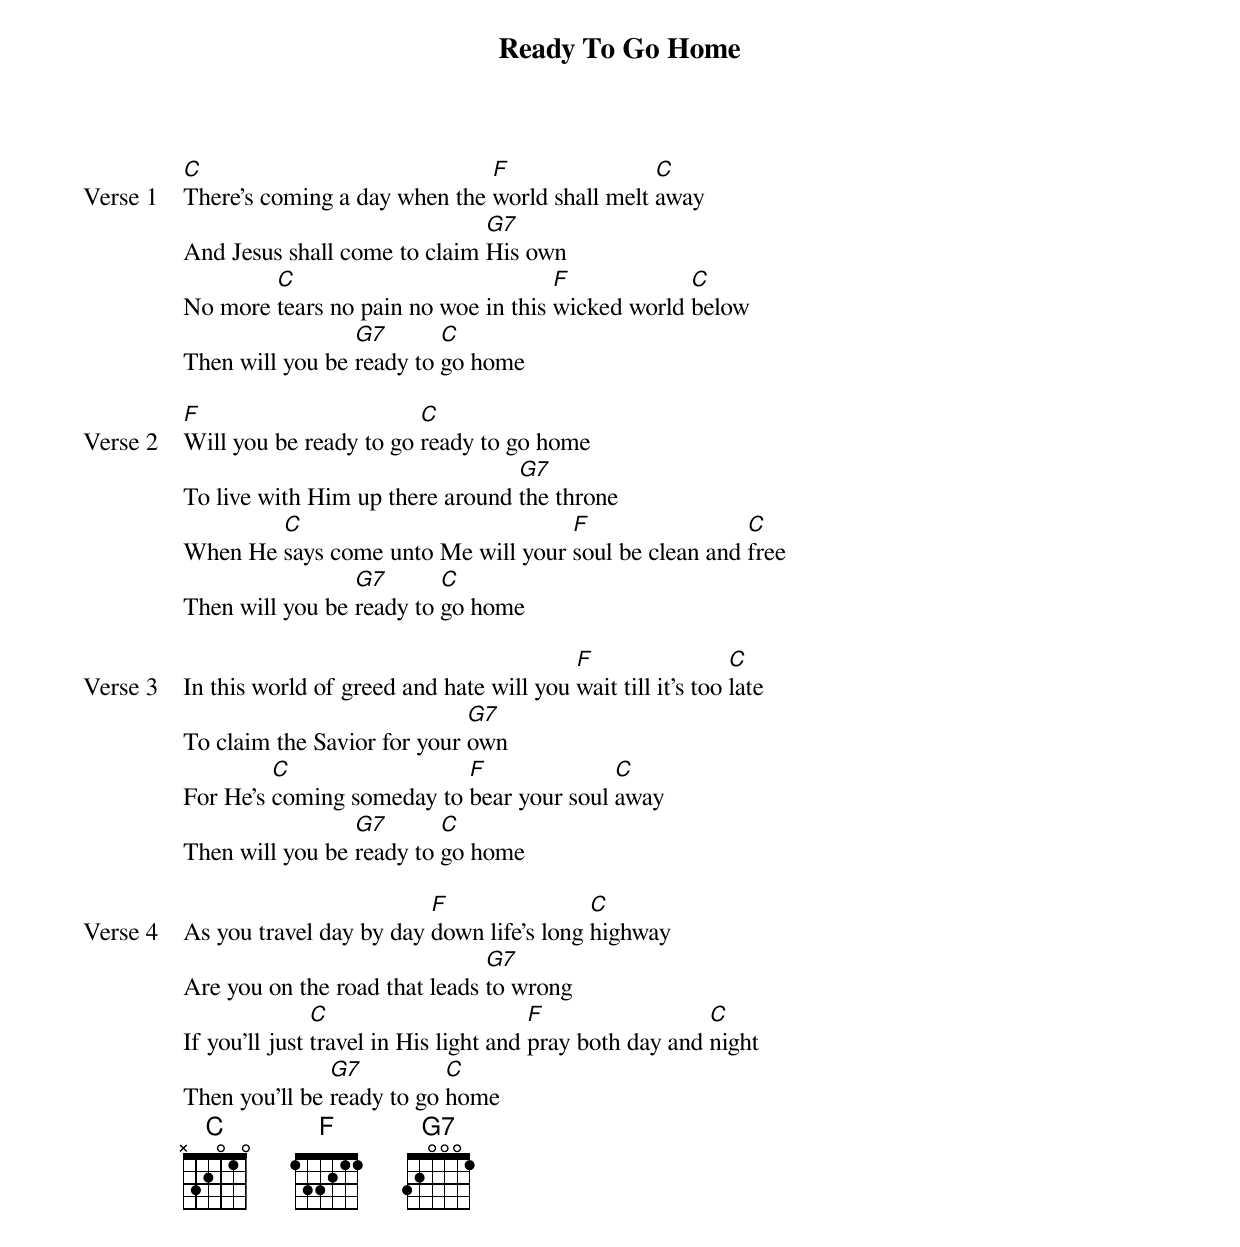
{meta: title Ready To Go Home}
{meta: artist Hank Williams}
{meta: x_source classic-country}
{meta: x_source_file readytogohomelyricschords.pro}
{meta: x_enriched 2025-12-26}

{start_of_verse: Verse 1}
[C]There's coming a day when the [F]world shall melt [C]away
And Jesus shall come to claim [G7]His own
No more [C]tears no pain no woe in this [F]wicked world [C]below
Then will you be [G7]ready to [C]go home
{end_of_verse}

{start_of_verse: Verse 2}
[F]Will you be ready to go [C]ready to go home
To live with Him up there around [G7]the throne
When He [C]says come unto Me will your [F]soul be clean and [C]free
Then will you be [G7]ready to [C]go home
{end_of_verse}

{start_of_verse: Verse 3}
In this world of greed and hate will you [F]wait till it's too [C]late
To claim the Savior for your [G7]own
For He's [C]coming someday to [F]bear your soul [C]away
Then will you be [G7]ready to [C]go home
{end_of_verse}

{start_of_verse: Verse 4}
As you travel day by day [F]down life's long [C]highway
Are you on the road that leads [G7]to wrong
If you'll just [C]travel in His light and [F]pray both day and [C]night
Then you'll be [G7]ready to go [C]home
{end_of_verse}
